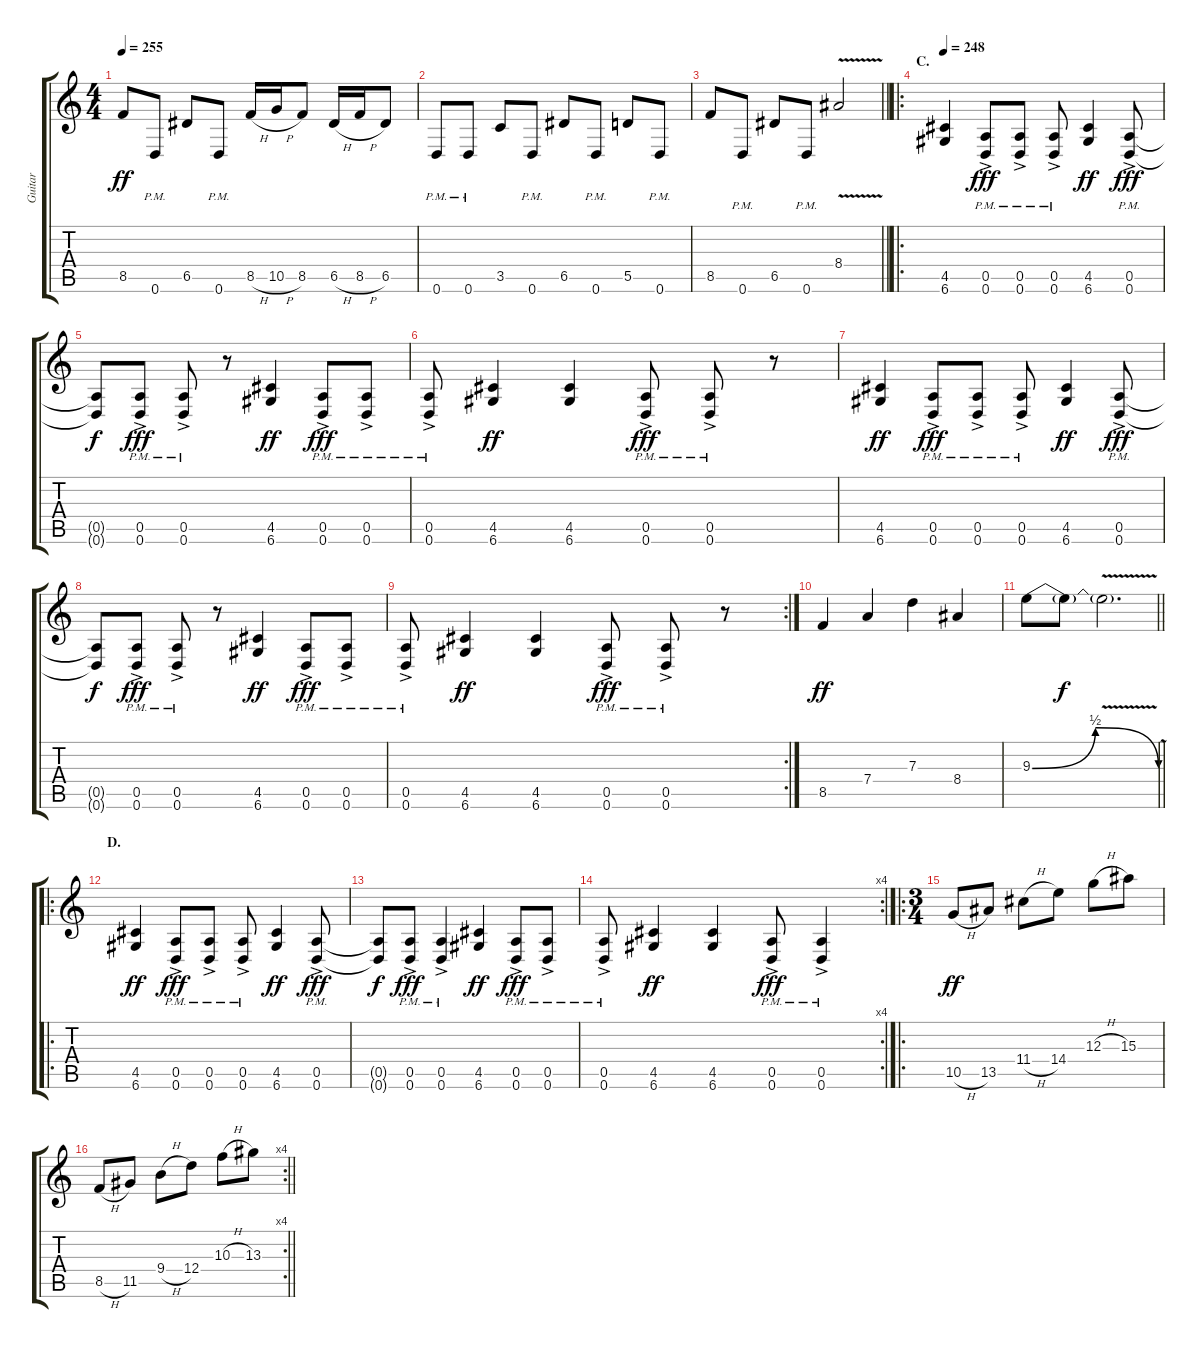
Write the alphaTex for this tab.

\track ("Guitar" "Guitar") {instrument distortionguitar}
\staff {score tabs}
\tuning (E4 B3 G3 D3 A2 D2) {hide}
\ts (4 4)
\tempo 255
\clef g2
\ks c
8.5.8{dy ff} 0.6{pm}.8 6.5.8 0.6{pm}.8 8.5{h}.16 10.5{h}.16 8.5.8 6.5{h}.16 8.5{h}.16 6.5.8 |
0.6{pm}.8 0.6{pm}.8 3.5.8 0.6{pm}.8 6.5.8 0.6{pm}.8 5.5.8 0.6{pm}.8 |
\barLineRight lightlight
8.5.8 0.6{pm}.8 6.5.8 0.6{pm}.8 8.4{v}.2 |
\ro
\section ("" "C.")
\tempo 248
(4.5 6.6).4 (0.5{ac pm} 0.6{ac pm}).8{dy fff} (0.5{ac pm} 0.6{ac pm}).8 (0.5{ac pm} 0.6{ac pm}).8 (4.5 6.6).4{dy ff} (0.5{ac pm} 0.6{ac pm}).8{dy fff} |
(0.5{t} 0.6{t}).8{dy f} (0.5{ac pm} 0.6{ac pm}).8{dy fff} (0.5{ac pm} 0.6{ac pm}).8 r.8 (4.5 6.6).4{dy ff} (0.5{ac pm} 0.6{ac pm}).8{dy fff} (0.5{ac pm} 0.6{ac pm}).8 |
(0.5{ac pm} 0.6{ac pm}).8 (4.5 6.6).4{dy ff} (4.5 6.6).4 (0.5{ac pm} 0.6{ac pm}).8{dy fff} (0.5{ac pm} 0.6{ac pm}).8 r.8 |
(4.5 6.6).4{dy ff} (0.5{ac pm} 0.6{ac pm}).8{dy fff} (0.5{ac pm} 0.6{ac pm}).8 (0.5{ac pm} 0.6{ac pm}).8 (4.5 6.6).4{dy ff} (0.5{ac pm} 0.6{ac pm}).8{dy fff} |
(0.5{t} 0.6{t}).8{dy f} (0.5{ac pm} 0.6{ac pm}).8{dy fff} (0.5{ac pm} 0.6{ac pm}).8 r.8 (4.5 6.6).4{dy ff} (0.5{ac pm} 0.6{ac pm}).8{dy fff} (0.5{ac pm} 0.6{ac pm}).8 |
\rc 2
(0.5{ac pm} 0.6{ac pm}).8 (4.5 6.6).4{dy ff} (4.5 6.6).4 (0.5{ac pm} 0.6{ac pm}).8{dy fff} (0.5{ac pm} 0.6{ac pm}).8 r.8 |
8.5.4{dy ff} 7.4.4 7.3.4 8.4.4 |
\barLineRight lightlight
9.3{be (bendrelease 0 0 10 2 45 2 60 0)}.8 9.3{t}.8{dy f} 9.3{v t}.2{d} |
\ro
\section ("" "D.")
(4.5 6.6).4{dy ff} (0.5{ac pm} 0.6{ac pm}).8{dy fff} (0.5{ac pm} 0.6{ac pm}).8 (0.5{ac pm} 0.6{ac pm}).8 (4.5 6.6).4{dy ff} (0.5{ac pm} 0.6{ac pm}).8{dy fff} |
(0.5{t} 0.6{t}).8{dy f} (0.5{ac pm} 0.6{ac pm}).8{dy fff} (0.5{ac pm} 0.6{ac pm}).4 (4.5 6.6).4{dy ff} (0.5{ac pm} 0.6{ac pm}).8{dy fff} (0.5{ac pm} 0.6{ac pm}).8 |
\rc 4
(0.5{ac pm} 0.6{ac pm}).8 (4.5 6.6).4{dy ff} (4.5 6.6).4 (0.5{ac pm} 0.6{ac pm}).8{dy fff} (0.5{ac pm} 0.6{ac pm}).4 |
\ro
\ts (3 4)
10.5{h}.8{dy ff} 13.5.8 11.4{h}.8 14.4.8 12.3{h}.8 15.3.8 |
\rc 4
\barLineRight lightlight
8.5{h}.8 11.5.8 9.4{h}.8 12.4.8 10.3{h}.8 13.3.8
